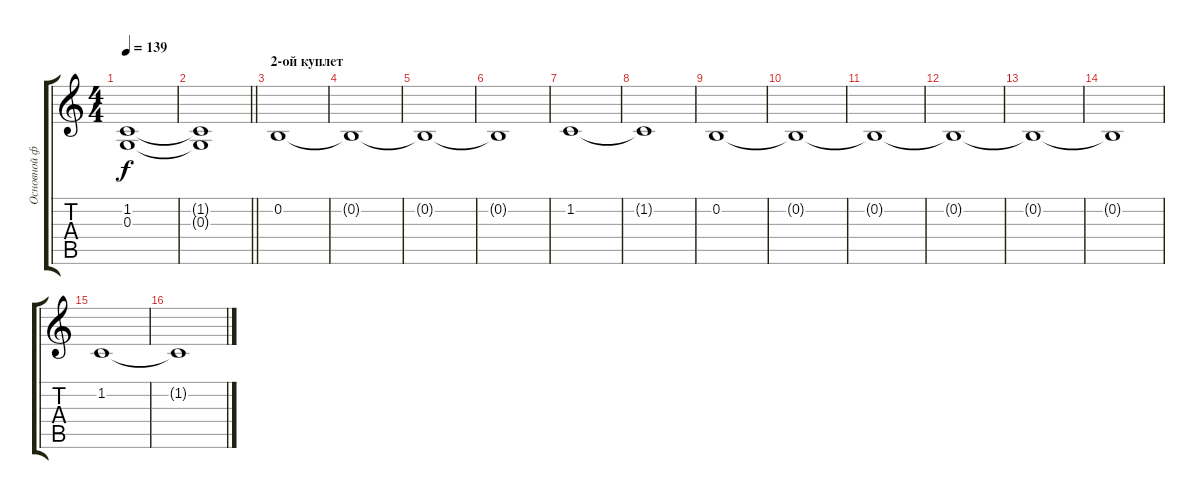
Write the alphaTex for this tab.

\track ("Основной фон" "Основной ф") {instrument synthstrings2}
\staff {score tabs}
\tuning (E4 B3 G3 D3 A2 E2) {hide}
\ts (4 4)
\tempo 139
\clef g2
\ks c
(1.2 0.3).1{dy f} |
\barLineRight lightlight
(1.2{t} 0.3{t}).1 |
\section ("" "2-ой куплет")
0.2.1 |
0.2{t}.1 |
0.2{t}.1 |
0.2{t}.1 |
1.2.1 |
1.2{t}.1 |
0.2.1 |
0.2{t}.1 |
0.2{t}.1 |
0.2{t}.1 |
0.2{t}.1 |
0.2{t}.1 |
1.2.1 |
1.2{t}.1
